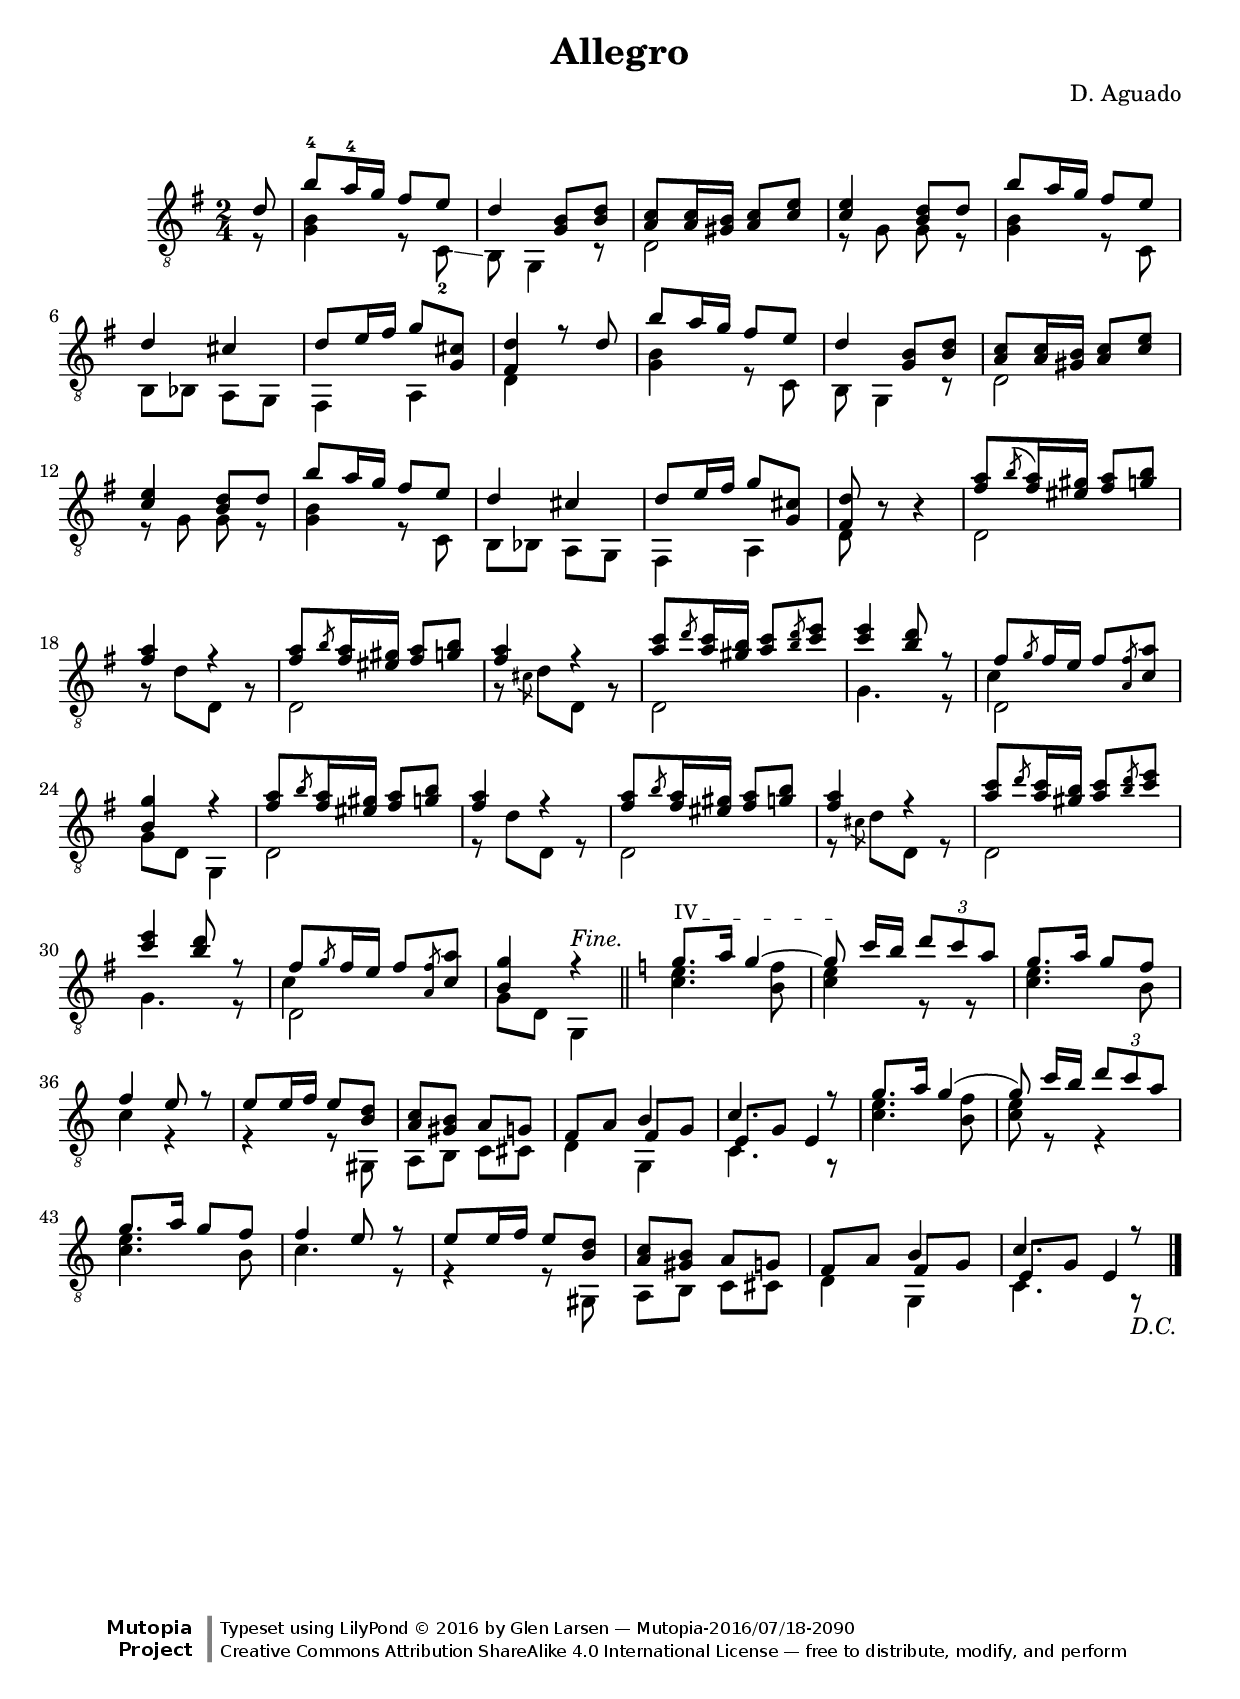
\version "2.19.34"

\header {
  title = "Allegro"
  composer = "D. Aguado"
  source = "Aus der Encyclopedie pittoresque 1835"
  date = "1835"
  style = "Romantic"
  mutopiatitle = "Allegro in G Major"
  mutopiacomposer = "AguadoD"
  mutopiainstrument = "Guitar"
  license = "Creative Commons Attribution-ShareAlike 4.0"
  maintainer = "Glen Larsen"
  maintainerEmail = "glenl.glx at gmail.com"
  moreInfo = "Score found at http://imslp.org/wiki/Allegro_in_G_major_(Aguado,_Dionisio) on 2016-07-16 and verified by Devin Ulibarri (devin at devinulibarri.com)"

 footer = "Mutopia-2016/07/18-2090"
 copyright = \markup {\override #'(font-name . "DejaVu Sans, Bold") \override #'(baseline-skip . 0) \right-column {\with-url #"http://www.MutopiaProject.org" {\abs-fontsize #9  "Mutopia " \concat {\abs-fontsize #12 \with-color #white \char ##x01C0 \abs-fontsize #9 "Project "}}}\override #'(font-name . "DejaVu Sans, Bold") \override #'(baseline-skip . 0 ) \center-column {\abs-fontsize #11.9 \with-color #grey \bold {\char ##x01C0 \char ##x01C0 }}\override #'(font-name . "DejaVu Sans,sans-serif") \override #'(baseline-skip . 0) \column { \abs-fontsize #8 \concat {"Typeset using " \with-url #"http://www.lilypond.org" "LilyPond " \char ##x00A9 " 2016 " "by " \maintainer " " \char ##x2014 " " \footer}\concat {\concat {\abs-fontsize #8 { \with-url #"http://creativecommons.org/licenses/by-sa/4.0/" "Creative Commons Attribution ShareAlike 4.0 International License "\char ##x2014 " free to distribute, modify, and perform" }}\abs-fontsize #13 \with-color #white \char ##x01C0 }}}
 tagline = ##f
}

\paper {
  % add space between composer/opus markup and first staff
  markup-system-spacing #'padding = #3
  % add a little space between composer and opus
  markup-markup-spacing #'padding = #1.2
  top-margin = #8
  bottom-margin = #12
}

mbreak = {} % { \break }
global = {
  \time 2/4
  \key g \major
}

upperVoice = \relative c' {
  \voiceOne
  \partial 8 { d8 | }
  b'8-4 a16-4 g fis8 e |
  d4 <g, b>8 <b d> |
  <a c>8 q16 <gis b> <a c>8 <c e> |
  <c e>4 <b d>8 d |
  b'8 a16 g fis8 e |

  \mbreak
  d4 cis |
  d8 e16 fis g8 <g, cis> |
  <fis d'>4 r8 d' |
  b'8 a16 g fis8 e |
  d4 <g, b>8 <b d> |

  \mbreak
  <a c>8 q16 <gis b> <a c>8 <c e> |
  <c e>4 <b d>8 d |
  b'8 a16 g fis8 e |
  d4 cis |
  d8 e16 fis g8 <g, cis> |
  <fis d'>8 b\rest b4\rest |

  \mbreak
  <fis' a>8 \acciaccatura{b8} <fis a>16 <eis gis> <fis a>8 <g b> |
  <fis a>4 r |
  <fis a>8 \slashedGrace{b8} <fis a>16 <eis gis> <fis a>8 <g b> |
  <fis a>4 r |
  <a c>8 \slashedGrace{d8} <a c>16 <gis b> <a c>8 \slashedGrace{<b d>8} <c e> |
  <c e>4 <b d>8 r |

  \mbreak
  fis8 \slashedGrace{g8} fis16 e fis8[ \slashedGrace{<a, fis'>8} <c a'>8] |
  <b g'>4 r |
  \repeat unfold 2 {
    <fis' a>8 \slashedGrace{b8} <fis a>16 <eis gis> <fis a>8 <g b> |
    <fis a>4 r |
  }

  \mbreak
  <a c>8 \slashedGrace{d8} <a c>16 <gis b> <a c>8[ \slashedGrace{<b d>8} <c e>8] |
  <c e>4 <b d>8 r |
  fis8 \slashedGrace{g8} fis16 e fis8[ \slashedGrace{<a, fis'>8} <c a'>8] |
  <b g'>4 r^\markup{\italic "Fine."} |
  \bar "||" \key c \major
  
  \override TextSpanner.bound-details.left.text = \markup{\small\upright\smallCaps "IV "}
  g'8.\startTextSpan a16 g4~ |
  g8\stopTextSpan\noBeam c16 b \tuplet 3/2 { d8 c a } |

  \mbreak
  g8. a16 g8 f %{courtesy accidental in original of f natural (Devin U does not know how to add courtesy accidentals) %}  |
  f4 e8 r |
  e8 e16 f e8 <b d> |
  <a c>8 <gis b> a g %{ natural not indicated in original, but G natural is within the style's syntax while G sharp is not -- Devin U %} |
  f8 a b4 |
  c4. r8 |
  g'8. a16 g4^( |

  \mbreak
  g8\noBeam) c16 b \tuplet 3/2 { d8 c a } |
  g8. a16 g8 f |
  f4 e8 r |
  e8 e16 f e8 <b d> |
  <a c>8 <gis b> a g %{ natural not indicated in original, but G natural is within the style's syntax while G sharp is not -- Devin U %} |
  f8 a b4 |
  c4. r8 |

  \bar "|."
}

lowerVoice = \relative c' {
  \voiceTwo
  \partial 8 { r8 | }
  <g b>4 r8 c,8-2 \glissando |
  b8 g4 r8 |
  d'2 |
  r8 g g r |
  <g b>4 r8 c, |

  b8 bes a8 g |
  fis4 a |
  d4 s |
  <g b>4 r8 c, |
  b8 g4 r8 |

  d'2 |
  r8 g g r |
  <g b>4 r8 c, |
  b8 bes a g |
  fis4 a |
  d8 s4. |

  d2 |
  g8\rest d'[ d,] g\rest |
  d2 |
  g8\rest \slashedGrace{cis8} d[ d,] g\rest |
  d2 |
  g4. r8 |

  << {\voiceTwo d2 } \\ {\voiceThree\stemDown c'4 s } >>  |
  g8 d g,4 |
  d'2 |
  r8 d'8[ d,] r |
  d2 |
  r8 \slashedGrace{cis'8} d[ d,] r |

  d2 |
  g4. r8 |
  << {\voiceTwo d2 } \\ {\voiceThree\stemDown c'4 s } >>  |
  g8 d g,4 |
  % c \major
  <c' e>4. <b f'>8 |
  <c e>4 r8 r |

  <c e>4. b8 |
  c4 r |
  r4 r8 gis, |
  a8 b c cis |
  << { \voiceTwo d4 g, |
       c4. r8 | }
     \\ { \voiceThree\stemUp s4 f8 g | e8 g e4 } >> |
  
  <c' e>4. <b f'>8 |
  <c e>8 r8 r4 |
  <c e>4. b8 |
  c4. r8 |
  r4 r8 gis, |
  a8 b c cis |
  <<
    { \voiceTwo d4 g, | c4. r8_\markup{\italic "D.C."} } \\
    { \voiceThree s4 f8 g | e8 g e4 } >> |
}

\score {
  <<
    \new Staff = "Guitar" \with {
      midiInstrument = #"acoustic guitar (nylon)"
%      \override StringNumber #'stencil = ##f
    } <<
      \global
      \clef "treble_8"

      \context Voice = "upperVoice" \upperVoice
      \context Voice = "lowerVoice" \lowerVoice
    >>
%{
    % tabs are not completely developed
    \new TabStaff = "Guitar tabs" \with {
      restrainOpenStrings = ##t
    } <<
      \clef "moderntab"
      \global
      \context TabVoice = "upperVoice" \upperVoice
      \context TabVoice = "lowerVoice" \lowerVoice
    >>
%}
  >>
  \layout {}
  \midi {
    \context { \TabStaff \remove "Staff_performer" }
    \tempo 4 = 92
  }
}
